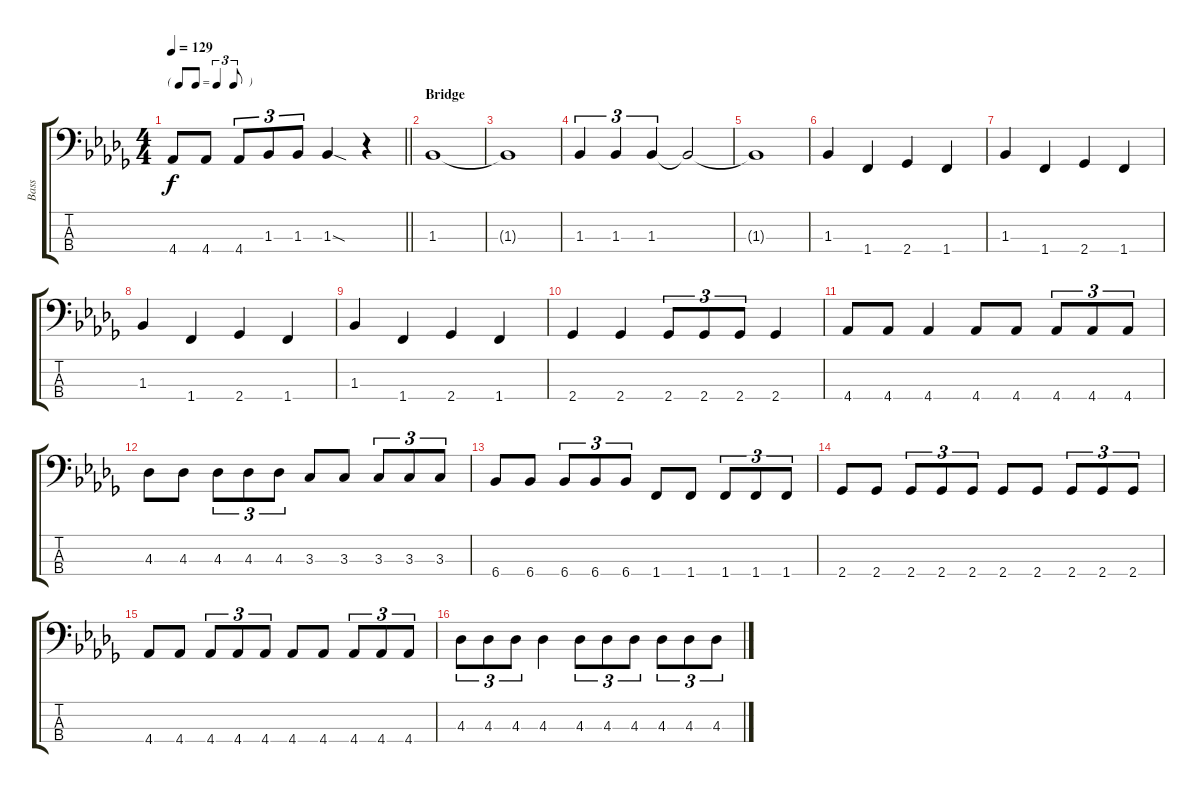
\track ("Bass" "Bass") {instrument electricbassfinger}
\staff {score tabs}
\tuning (G2 D2 A1 E1) {hide}
\ts (4 4)
\tf triplet8th
\tempo 129
\clef f4
\barLineRight lightlight
\ks db
4.4.8{dy f} 4.4.8 4.4.8{tu (3 2)} 1.3.8{tu (3 2)} 1.3.8{tu (3 2)} 1.3{sod}.4 r.4 |
\section ("" "Bridge")
1.3.1 |
1.3{t}.1 |
1.3.4{tu (3 2)} 1.3.4{tu (3 2)} 1.3.4{tu (3 2)} 1.3{t}.2 |
1.3{t}.1 |
1.3.4 1.4.4 2.4.4 1.4.4 |
1.3.4 1.4.4 2.4.4 1.4.4 |
1.3.4 1.4.4 2.4.4 1.4.4 |
1.3.4 1.4.4 2.4.4 1.4.4 |
2.4.4 2.4.4 2.4.8{tu (3 2)} 2.4.8{tu (3 2)} 2.4.8{tu (3 2)} 2.4.4 |
4.4.8 4.4.8 4.4.4 4.4.8 4.4.8 4.4.8{tu (3 2)} 4.4.8{tu (3 2)} 4.4.8{tu (3 2)} |
4.3.8 4.3.8 4.3.8{tu (3 2)} 4.3.8{tu (3 2)} 4.3.8{tu (3 2)} 3.3.8 3.3.8 3.3.8{tu (3 2)} 3.3.8{tu (3 2)} 3.3.8{tu (3 2)} |
6.4.8 6.4.8 6.4.8{tu (3 2)} 6.4.8{tu (3 2)} 6.4.8{tu (3 2)} 1.4.8 1.4.8 1.4.8{tu (3 2)} 1.4.8{tu (3 2)} 1.4.8{tu (3 2)} |
2.4.8 2.4.8 2.4.8{tu (3 2)} 2.4.8{tu (3 2)} 2.4.8{tu (3 2)} 2.4.8 2.4.8 2.4.8{tu (3 2)} 2.4.8{tu (3 2)} 2.4.8{tu (3 2)} |
4.4.8 4.4.8 4.4.8{tu (3 2)} 4.4.8{tu (3 2)} 4.4.8{tu (3 2)} 4.4.8 4.4.8 4.4.8{tu (3 2)} 4.4.8{tu (3 2)} 4.4.8{tu (3 2)} |
4.3.8{tu (3 2)} 4.3.8{tu (3 2)} 4.3.8{tu (3 2)} 4.3.4 4.3.8{tu (3 2)} 4.3.8{tu (3 2)} 4.3.8{tu (3 2)} 4.3.8{tu (3 2)} 4.3.8{tu (3 2)} 4.3.8{tu (3 2)}
